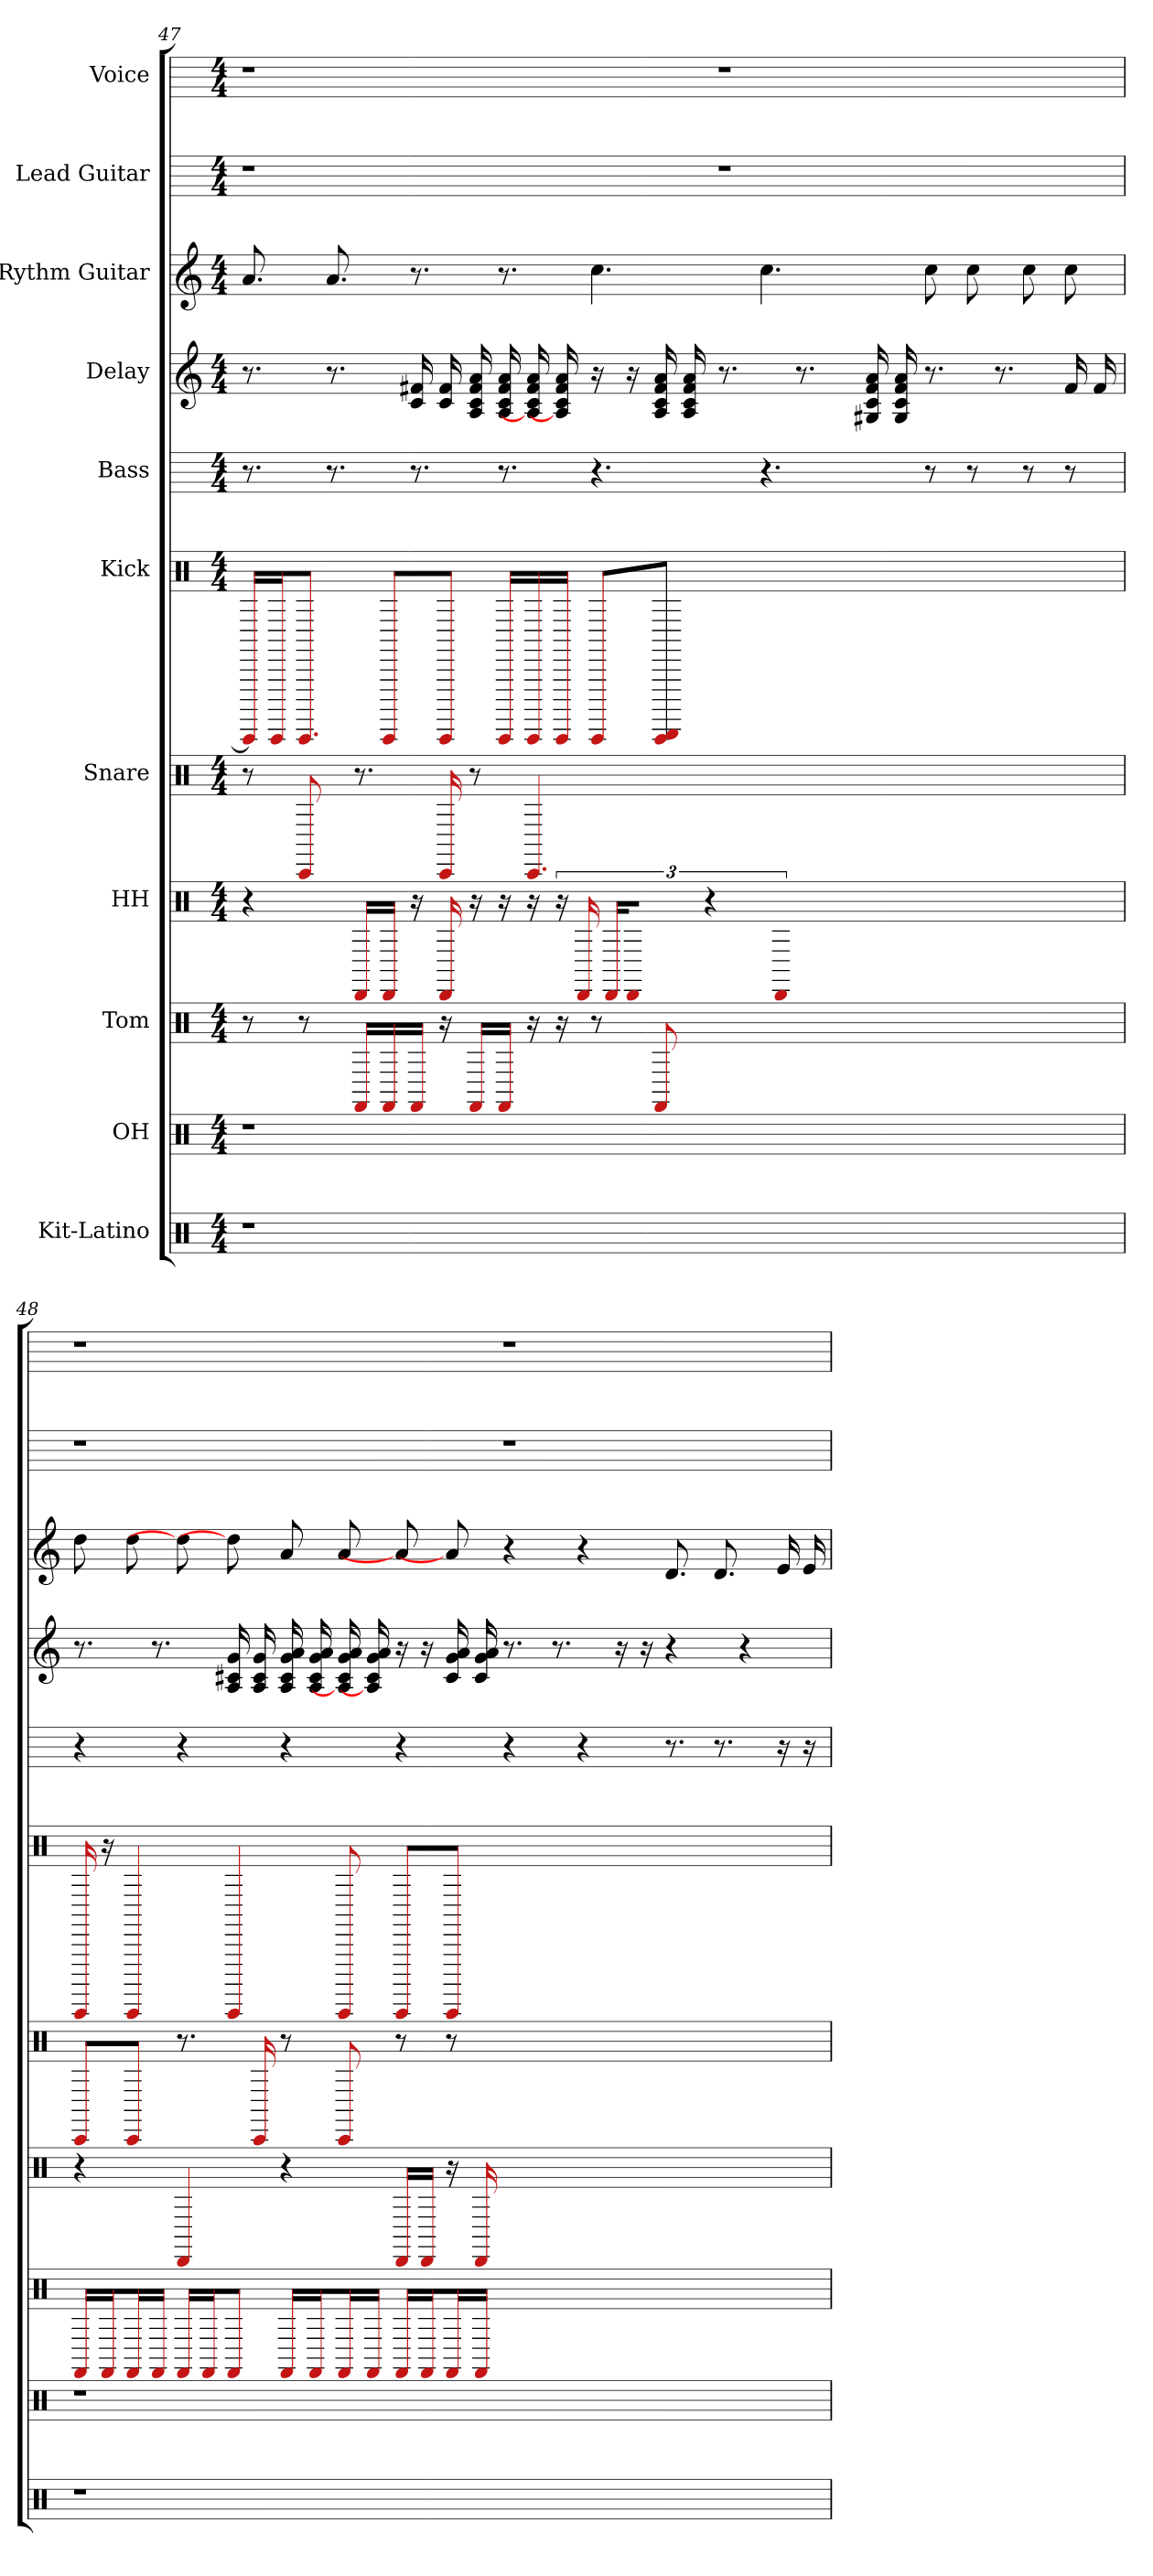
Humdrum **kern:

**kern	**kern	**kern	**kern	**kern	**kern	**kern	**kern	**kern	**kern	**kern
*part11	*part10	*part9	*part8	*part7	*part6	*part5	*part4	*part3	*part2	*part1
*staff11	*staff10	*staff9	*staff8	*staff7	*staff6	*staff5	*staff4	*staff3	*staff2	*staff1
*I"Kit-Latino	*I"OH	*I"Tom	*I"HH	*I"Snare	*I"Kick	*I"Bass	*I"Delay	*I"Rythm Guitar	*I"Lead Guitar	*I"Voice
*clefX	*clefX	*clefX	*clefX	*clefX	*clefX	*	*	*	*	*
*k[]	*k[]	*k[]	*k[]	*k[]	*k[]	*k[]	*k[]	*k[]	*k[]	*k[]
*M4/4	*M4/4	*M4/4	*M4/4	*M4/4	*M4/4	*M4/4	*M4/4	*M4/4	*M4/4	*M4/4
=47	=47	=47	=47	=47	=47	=47	=47	=47	=47	=47
1r	1r	8r	4r	8r	16CCCC/LL]	8.r	8.r	8.a	1r	1r
.	.	.	.	.	16CCCC/J	.	.	.	.	.
.	.	8r	.	8CC	8.CCCC/J	.	.	.	.	.
.	.	.	.	.	.	8.r	8.r	8.a	.	.
.	.	16FF#/LL	16DD/LL	8.r	.	.	.	.	.	.
.	.	16FF#/	16DD/JJ	.	8CCCC#/L	.	.	.	.	.
.	.	16FF#/JJ	16r	.	.	8.r	16f# 16c	8.r	.	.
.	.	16r	16DD	16CC	8CCCC/J	.	16f# 16c	.	.	.
.	.	16FF#/LL	16r	8r	.	.	16f# 16c 16A 16a	.	.	.
.	.	16FF#/JJ	16r	.	16CCCC/LL	8.r	16f# 16c 16A 16a	8.r	.	.
.	.	16r	16r	4.CC	16CCCC/	.	16f# 16c 16A] 16a	.	.	.
.	.	16r	24r	.	16CCCC/JJ	.	16f# 16c 16A] 16a	.	.	.
.	.	.	24DD	.	.	.	.	.	.	.
.	.	8r	.	.	8CCCC#/L	4.r	16r	4.cc	.	.
.	.	.	24DD/LL	.	.	.	.	.	.	.
.	.	.	16DD/JJ	.	.	.	16r	.	.	.
.	.	8FF#	16r	.	8CCCC#/ 8DDDD/J	.	16f# 16c 16A 16a	.	.	.
.	.	.	16DD	.	.	.	16f# 16c 16A 16a	.	.	.
1ryy	1ryy	1ryy	1ryy	1ryy	1ryy	.	8.r	.	1r	1r
.	.	.	.	.	.	4.r	.	4.cc	.	.
.	.	.	.	.	.	.	8.r	.	.	.
.	.	.	.	.	.	.	16f# 16c 16G# 16a	.	.	.
.	.	.	.	.	.	.	16f# 16c 16G# 16a	.	.	.
.	.	.	.	.	.	8r	8.r	8cc	.	.
.	.	.	.	.	.	8r	.	8cc	.	.
.	.	.	.	.	.	.	8.r	.	.	.
.	.	.	.	.	.	8r	.	8cc	.	.
.	.	.	.	.	.	8r	16f#	8cc	.	.
.	.	.	.	.	.	.	16f#	.	.	.
=48	=48	=48	=48	=48	=48	=48	=48	=48	=48	=48
1r	1r	16FF#/LL	4r	8CC/L	16CCCC	4r	8.r	8dd	1r	1r
.	.	16FF#/J	.	.	16r	.	.	.	.	.
.	.	16FF#/L	.	8CC/J	4CCCC	.	.	8dd	.	.
.	.	16FF#/JJ	.	.	.	.	8.r	.	.	.
.	.	16FF#/LL	4DD	8.r	.	4r	.	8dd]	.	.
.	.	16FF#/J	.	.	.	.	.	.	.	.
.	.	8FF#/J	.	.	4CCCC	.	16g 16c# 16A	8dd]	.	.
.	.	.	.	16CC	.	.	16g 16c# 16A	.	.	.
.	.	16FF#/LL	4r	8r	.	4r	16a 16g 16c# 16A	8a	.	.
.	.	16FF#/J	.	.	.	.	16a 16g 16c# 16A	.	.	.
.	.	16FF#/L	.	8CC	8CCCC	.	16c# 16A] 16g 16a	8a	.	.
.	.	16FF#/JJ	.	.	.	.	16c# 16A] 16g 16a	.	.	.
.	.	16FF#/LL	16DD/LL	8r	8CCCC/L	4r	16r	8a]	.	.
.	.	16FF#/J	16DD/JJ	.	.	.	16r	.	.	.
.	.	16FF#/L	16r	8r	8CCCC/J	.	16c# 16a 16g	8a]	.	.
.	.	16FF#/JJ	16DD	.	.	.	16c# 16a 16g	.	.	.
1ryy	1ryy	1ryy	1ryy	1ryy	1ryy	4r	8.r	4r	1r	1r
.	.	.	.	.	.	.	8.r	.	.	.
.	.	.	.	.	.	4r	.	4r	.	.
.	.	.	.	.	.	.	16r	.	.	.
.	.	.	.	.	.	.	16r	.	.	.
.	.	.	.	.	.	8.r	4r	8.d	.	.
.	.	.	.	.	.	8.r	.	8.d	.	.
.	.	.	.	.	.	.	4r	.	.	.
.	.	.	.	.	.	16r	.	16e	.	.
.	.	.	.	.	.	16r	.	16e	.	.
=	=	=	=	=	=	=	=	=	=	=
*-	*-	*-	*-	*-	*-	*-	*-	*-	*-	*-
